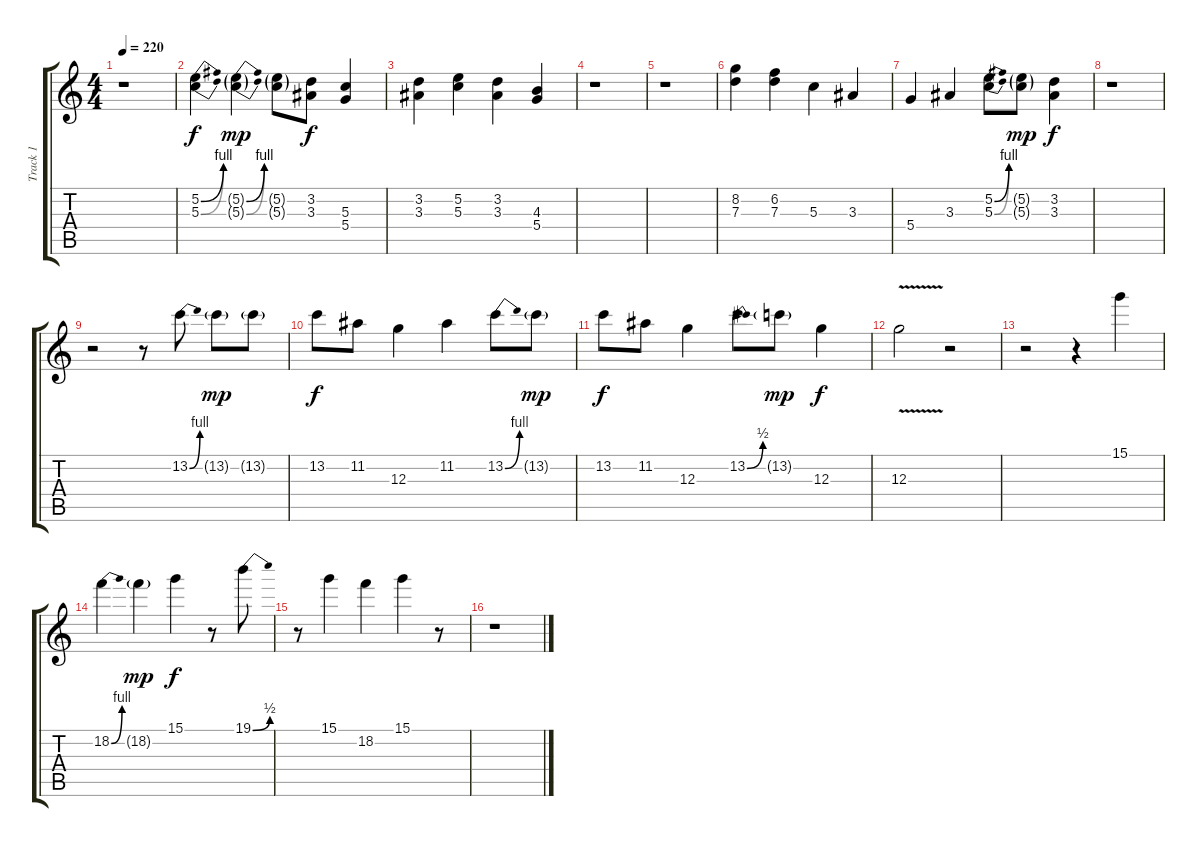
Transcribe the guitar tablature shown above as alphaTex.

\track ("Track 1" "Track 1") {instrument electricguitarclean}
\staff {score tabs}
\tuning (E4 B3 G3 D3 A2 E2) {hide}
\ts (4 4)
\tempo 220
\clef g2
\ks c
r.1{dy f} |
(5.2{be (bend 0 0 60 4)} 5.3{be (bend 0 0 60 4)}).4 (5.2{be (bend 0 0 60 4) g} 5.3{be (bend 0 0 60 4) g}).4{dy mp} (5.2{g} 5.3{g}).8 (3.2 3.3).8{dy f} (5.3 5.4).4 |
(3.2 3.3).4 (5.2 5.3).4 (3.2 3.3).4 (4.3 5.4).4 |
r.1 |
r.1 |
(8.2 7.3).4 (6.2 7.3).4 5.3.4 3.3.4 |
5.4.4 3.3.4 (5.2{be (bend 0 0 60 4)} 5.3{be (bend 0 0 60 4)}).8 (5.2{g} 5.3{g}).8{dy mp} (3.2 3.3).4{dy f} |
r.1 |
r.2 r.8 13.2{be (bend 0 0 60 4)}.8 13.2{g}.8{dy mp} 13.2{g}.8 |
13.2.8{dy f} 11.2.8 12.3.4 11.2.4 13.2{be (bend 0 0 60 4)}.8 13.2{g}.8{dy mp} |
13.2.8{dy f} 11.2.8 12.3.4 13.2{be (bend 0 0 60 2)}.8 13.2{g}.8{dy mp} 12.3.4{dy f} |
12.3{v}.2 r.2 |
r.2 r.4 15.1.4 |
18.2{be (bend 0 0 60 4)}.4 18.2{g}.4{dy mp} 15.1.4{dy f} r.8 19.1{be (bend 0 0 60 2)}.8 |
r.8 15.1.4 18.2.4 15.1.4 r.8 |
r.1
